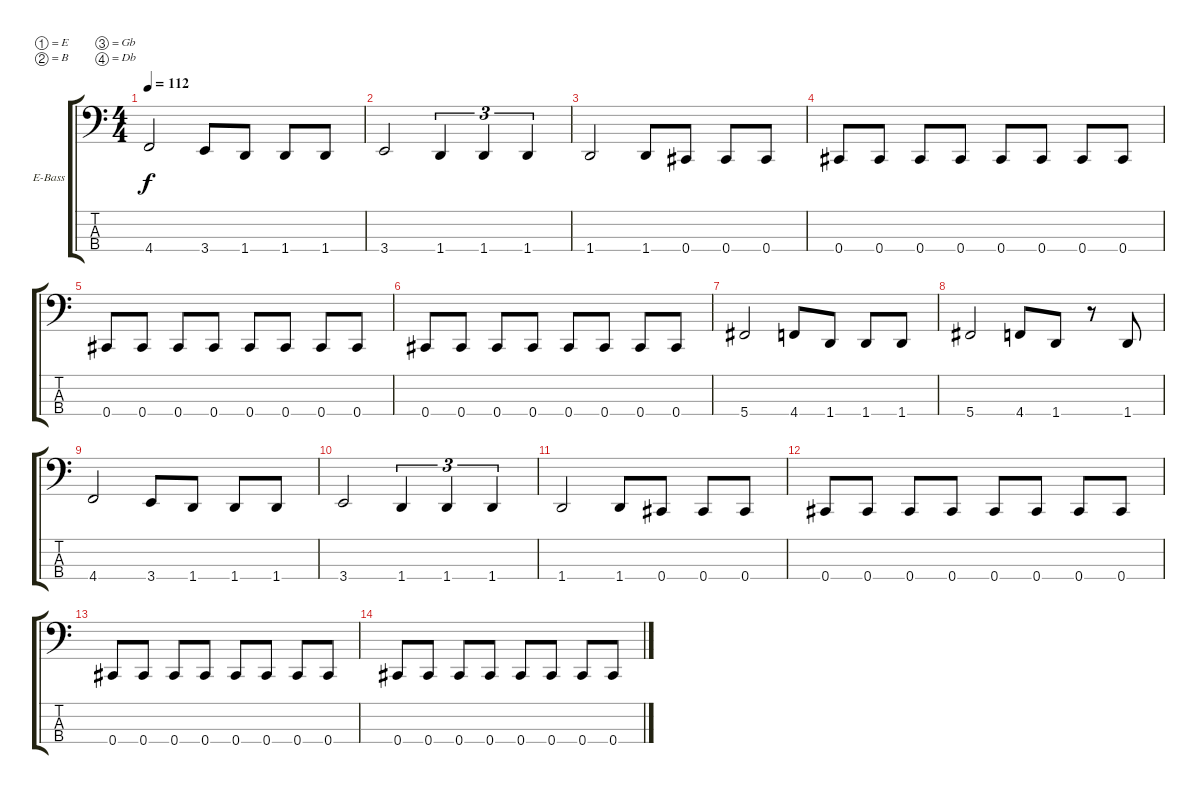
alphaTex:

\bracketExtendMode groupsimilarinstruments
\firstSystemTrackNameOrientation horizontal
\otherSystemsTrackNameOrientation horizontal
\track ("Electric Bass" "E-Bass") {instrument electricbassfinger}
\staff {score tabs}
\tuning (E2 B1 Gb1 Db1)
\ts (4 4)
\tempo 112
\clef f4
\scale
0.333333
\ks c
4.4.2{dy f} 3.4.8 1.4.8 1.4.8 1.4.8 |
\scale
0.333333 3.4.2 1.4.4{tu (3 2)} 1.4.4{tu (3 2)} 1.4.4{tu (3 2)} |
\scale
0.333333 1.4.2 1.4.8 0.4.8 0.4.8 0.4.8 |
\scale
0.333333 0.4.8 0.4.8 0.4.8 0.4.8 0.4.8 0.4.8 0.4.8 0.4.8 |
\scale
0.333333 0.4.8 0.4.8 0.4.8 0.4.8 0.4.8 0.4.8 0.4.8 0.4.8 |
\scale
0.333333 0.4.8 0.4.8 0.4.8 0.4.8 0.4.8 0.4.8 0.4.8 0.4.8 |
\scale
0.333333 5.4.2 4.4.8 1.4.8 1.4.8 1.4.8 |
\scale
0.333333 5.4.2 4.4.8 1.4.8 r.8 1.4.8 |
\scale
0.333333 4.4.2 3.4.8 1.4.8 1.4.8 1.4.8 |
\scale
0.333333 3.4.2 1.4.4{tu (3 2)} 1.4.4{tu (3 2)} 1.4.4{tu (3 2)} |
\scale
0.333333 1.4.2 1.4.8 0.4.8 0.4.8 0.4.8 |
\scale
0.333333 0.4.8 0.4.8 0.4.8 0.4.8 0.4.8 0.4.8 0.4.8 0.4.8 |
\scale
0.333333 0.4.8 0.4.8 0.4.8 0.4.8 0.4.8 0.4.8 0.4.8 0.4.8 |
\scale
0.333333 0.4.8 0.4.8 0.4.8 0.4.8 0.4.8 0.4.8 0.4.8 0.4.8 |
\scale
0.333333
